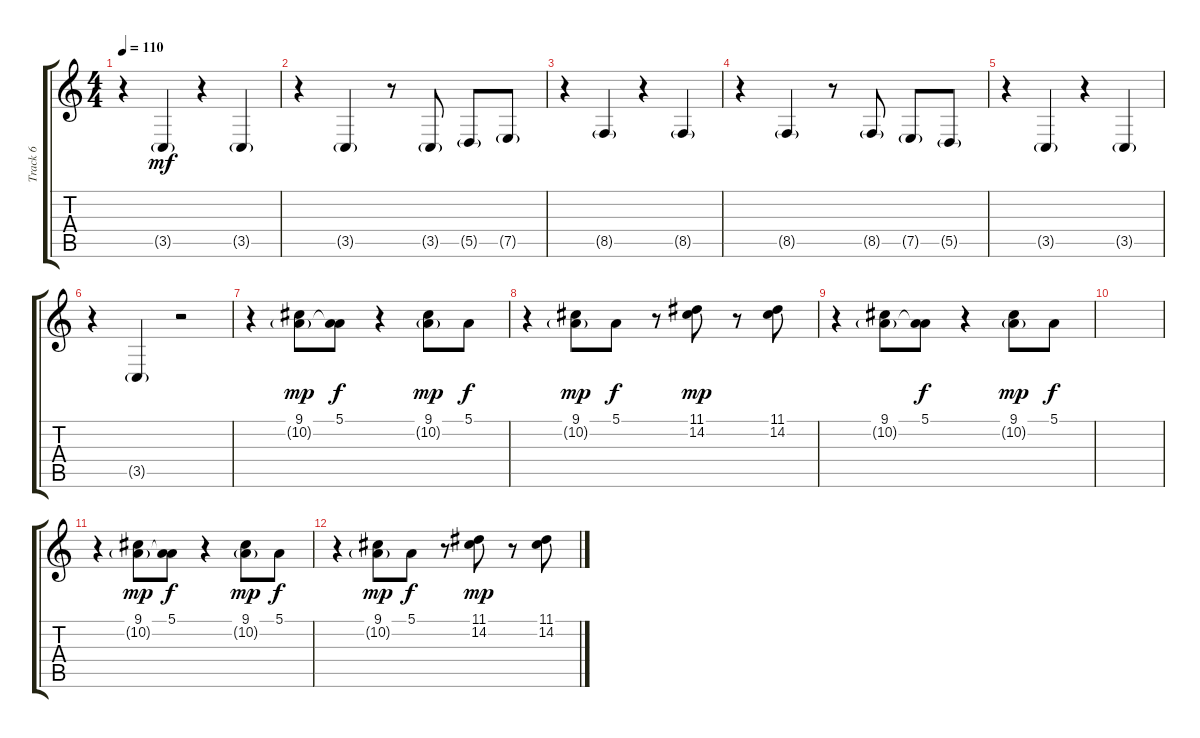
\track ("Track 6" "Track 6") {instrument pizzicatostrings}
\staff {score tabs}
\tuning (E4 B3 G3 D3 A2 E2) {hide}
\ts (4 4)
\tempo 110
\clef g2
\ks c
r.4{dy mf} 3.5{g}.4 r.4 3.5{g}.4 |
r.4 3.5{g}.4 r.8 3.5{g}.8 5.5{g}.8 7.5{g}.8 |
r.4 8.5{g}.4 r.4 8.5{g}.4 |
r.4 8.5{g}.4 r.8 8.5{g}.8 7.5{g}.8 5.5{g}.8 |
r.4 3.5{g}.4 r.4 3.5{g}.4 |
r.4 3.5{g}.4 r.2 |
r.4 (9.1 10.2{g}).8{dy mp} (5.1 10.2{t}).8{dy f} r.4 (9.1 10.2{g}).8{dy mp} 5.1.8{dy f} |
r.4 (9.1 10.2{g}).8{dy mp} 5.1.8{dy f} r.8 (11.1 14.2).8{dy mp} r.8 (11.1 14.2).8 |
r.4 (9.1 10.2{g}).8 (5.1 10.2{t}).8{dy f} r.4 (9.1 10.2{g}).8{dy mp} 5.1.8{dy f} |
|
r.4 (9.1 10.2{g}).8{dy mp} (5.1 10.2{t}).8{dy f} r.4 (9.1 10.2{g}).8{dy mp} 5.1.8{dy f} |
r.4 (9.1 10.2{g}).8{dy mp} 5.1.8{dy f} r.8 (11.1 14.2).8{dy mp} r.8 (11.1 14.2).8
